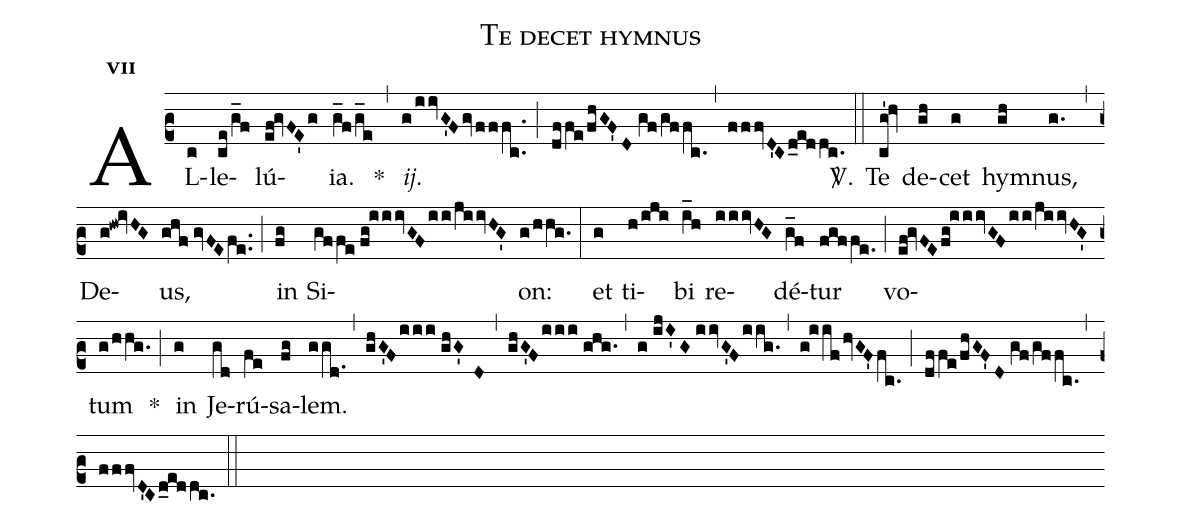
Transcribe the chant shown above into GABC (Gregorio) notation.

name:Te decet hymnus;
mode:7;
office-part:Alleluia;
%%
(c2) AL(c)le(ce/g_f)lú(ef!gvFE'g)ia.(g_f/g_e) *(,) <i>ij.</i>(g/iivG'F/gvfffc..) (;) (dffe/fhGF'D//gf/gffc.) (,) (fffvD'C/d_eddc.) <sp>V/</sp>.(::) Te(cg'!hv) de(gh)cet(g) hym(gh)nus,(g.) (,) De(g!hw!ivHG)us,(ghf//gvFE/fe..) (;) in(fg) Si(gffe//fg!iiivGF/ii/jiivHG')on:(g/hhg.) (:) et(g) ti(h/iji)bi(i_h) re(iiivHG)dé(g_f)tur(fgffe.) (;) vo(ef!gvFE/fg!iiivGF/ii/jiivHG')tum(g/hhg.) *(;) in(g) Je(gd)rú(fe)sa(fg)lem.(ggd.) (,) (ghG'F/iii//ghG'D) (,) (ghG'F/iii//ghg.) (,) (g//ijI'G//iivG'F/iig.) (,) (g!iif/hvGF'/fc.) (;) (dffe/fhGF'D//gf/gffc.) (,) (fffvD'C/d_eddc.) (::)
